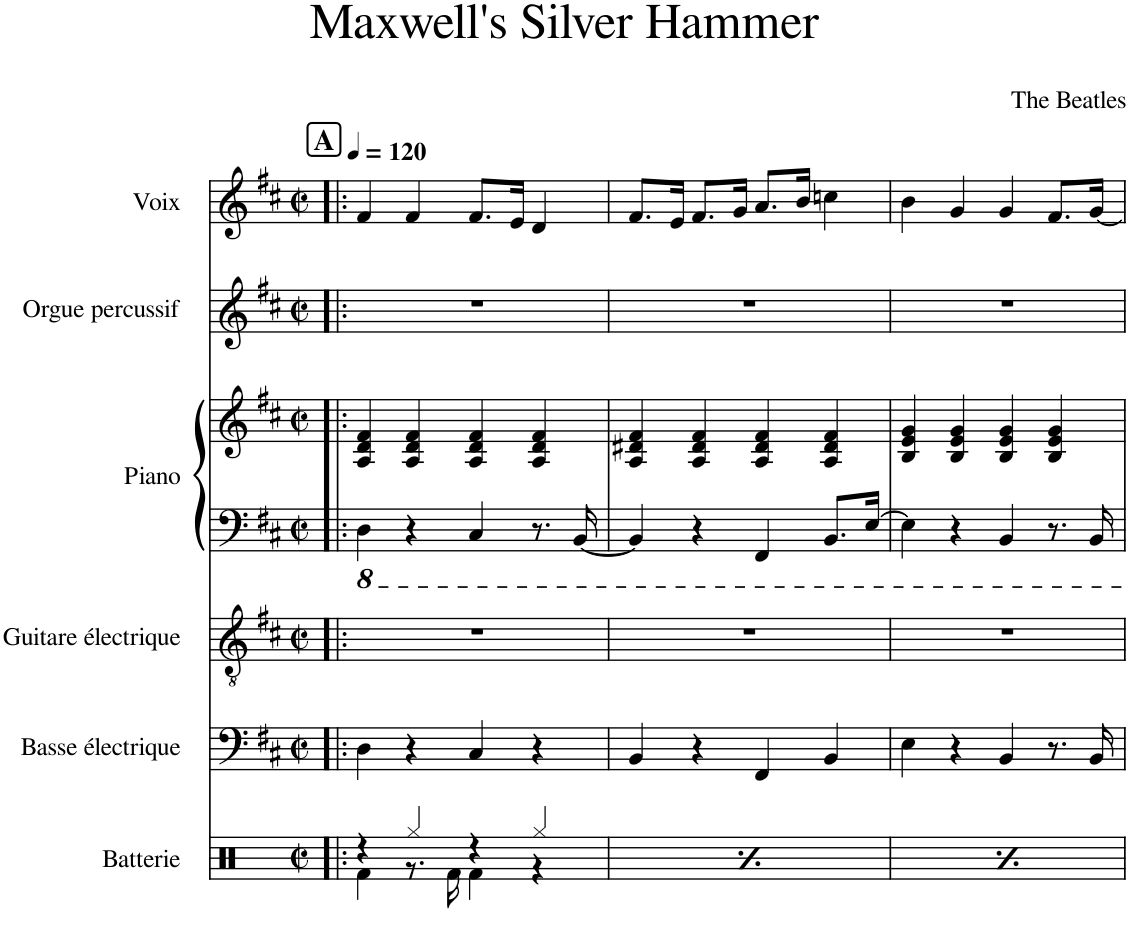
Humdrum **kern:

**kern	**kern	**kern	**kern	**kern	**kern	**kern
*part6	*part5	*part4	*part3	*part3	*part2	*part1
*staff7	*staff6	*staff5	*staff4	*staff3	*staff2	*staff1
*I"Batterie	*I"Basse électrique	*I"Guitare électrique	*I"Piano	*	*I"Orgue percussif	*I"Voix
*I'Bat.	*I'B. él.	*I'Guit. El.	*I'Pia.	*	*I'Org. Perc.	*I'Vx.
*clefX	*clefF4	*clefGv2	*clefF4	*clefG2	*clefG2	*clefG2
*	*Trd7c12	*	*	*	*	*
*k[]	*k[f#c#]	*k[f#c#]	*k[f#c#]	*k[f#c#]	*k[f#c#]	*k[f#c#]
*M2/2	*M2/2	*M2/2	*M2/2	*M2/2	*M2/2	*M2/2
*met(c|)	*met(c|)	*met(c|)	*met(c|)	*met(c|)	*met(c|)	*met(c|)
*MM120	*MM120	*MM120	*MM120	*MM120	*MM120	*MM120
!!LO:REH:place=s1:a:B:cj:fs=14:t=A
=1!|:	=1!|:	=1!|:	=1!|:	=1!|:	=1!|:	=1!|:
*^	*	*	*	*	*	*
4r	4Rf\	4D\	1r	4DD\	4A/ 4d/ 4f#/	1r	4f#/
4Rgg/	8.r	4r	.	4r	4A/ 4d/ 4f#/	.	4f#/
.	16Rf\	.	.	.	.	.	.
4r	4Rf\	4C#/	.	4CC#/	4A/ 4d/ 4f#/	.	8.f#/L
.	.	.	.	.	.	.	16e/Jk
4Rgg/	4r	4r	.	8.r	4A/ 4d/ 4f#/	.	4d/
.	.	.	.	[16BBB/	.	.	.
=2	=2	=2	=2	=2	=2	=2	=2
4r	4Rf\	4BB/	1r	4BBB/]	4A/ 4d#X/ 4f#/	1r	8.f#/L
.	.	.	.	.	.	.	16e/Jk
4Rgg/	8.r	4r	.	4r	4A/ 4d#/ 4f#/	.	8.f#/L
.	16Rf\	.	.	.	.	.	16g/Jk
4r	4Rf\	4FF#/	.	4FFF#/	4A/ 4d#/ 4f#/	.	8.a/L
.	.	.	.	.	.	.	16b/Jk
4Rgg/	4r	4BB/	.	8.BBB/L	4A/ 4d#/ 4f#/	.	4ccn\
.	.	.	.	[16EE/Jk	.	.	.
=3	=3	=3	=3	=3	=3	=3	=3
4r	4Rf\	4E\	1r	4EE\]	4B/ 4e/ 4g/	1r	4b\
4Rgg/	8.r	4r	.	4r	4B/ 4e/ 4g/	.	4g/
.	16Rf\	.	.	.	.	.	.
4r	4Rf\	4BB/	.	4BBB/	4B/ 4e/ 4g/	.	4g/
4Rgg/	4r	8.r	.	8.r	4B/ 4e/ 4g/	.	8.f#/L
.	.	16BB/	.	16BBB/	.	.	[16g/Jk
*v	*v	*	*	*	*	*	*
=	=	=	=	=	=	=
*-	*-	*-	*-	*-	*-	*-
